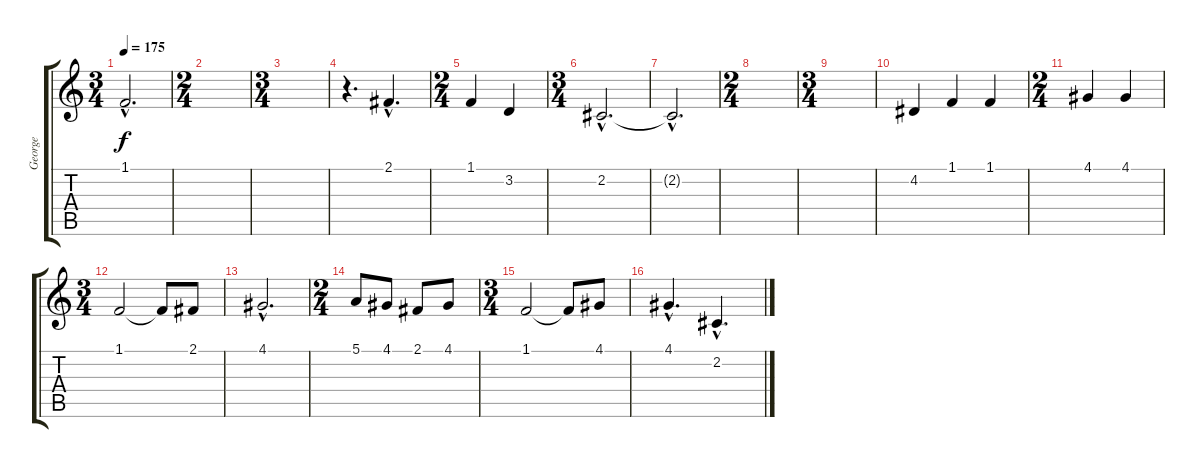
\track ("George" "George") {instrument englishhorn}
\staff {score tabs}
\tuning (E4 B3 G3 D3 A2 E2) {hide}
\ts (3 4)
\tempo 175
\clef g2
\ks c
1.1{hac t}.2{d dy f} |
\ts (2 4)
|
\ts (3 4)
|
r.4{d} 2.1{hac}.4{d} |
\ts (2 4)
1.1.4 3.2.4 |
\ts (3 4)
2.2{hac}.2{d} |
2.2{hac t}.2{d} |
\ts (2 4)
|
\ts (3 4)
|
4.2.4 1.1.4 1.1.4 |
\ts (2 4)
4.1.4 4.1.4 |
\ts (3 4)
1.1.2 1.1{t}.8 2.1.8 |
4.1{hac}.2{d} |
\ts (2 4)
5.1.8 4.1.8 2.1.8 4.1.8 |
\ts (3 4)
1.1.2 1.1{t}.8 4.1.8 |
4.1{hac}.4{d} 2.2{hac}.4{d}
